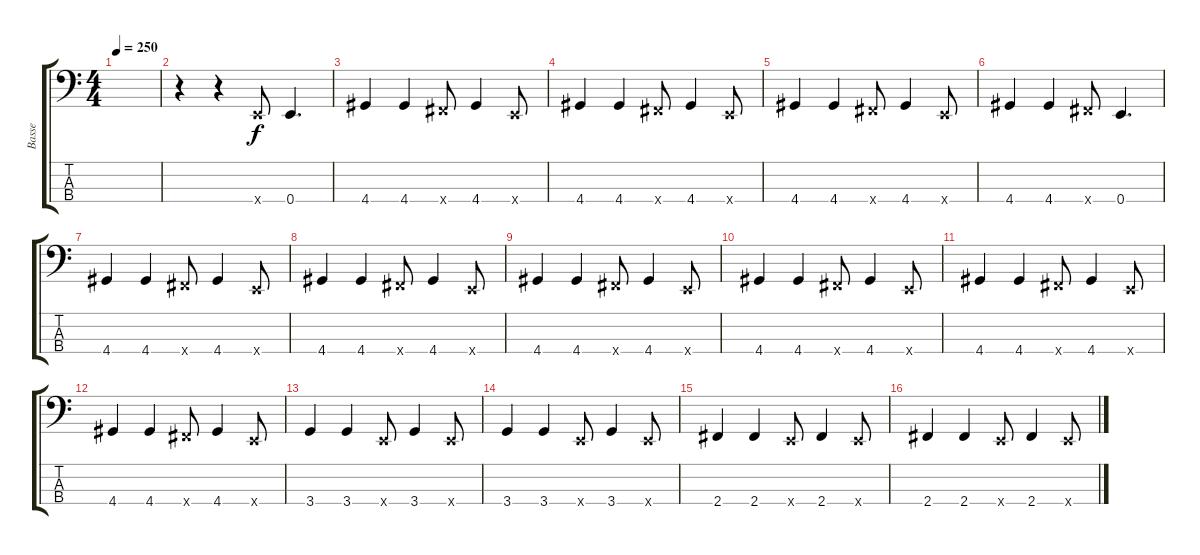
\track ("Basse" "Basse") {instrument electricbasspick}
\staff {score tabs}
\tuning (G2 D2 A1 E1) {hide}
\ts (4 4)
\tempo 250
\clef f4
\ks c
|
r.4 r.4 0.4{x}.8 0.4.4{d} |
4.4.4 4.4.4 2.4{x}.8 4.4.4 0.4{x}.8 |
4.4.4 4.4.4 2.4{x}.8 4.4.4 0.4{x}.8 |
4.4.4 4.4.4 2.4{x}.8 4.4.4 0.4{x}.8 |
4.4.4 4.4.4 2.4{x}.8 0.4.4{d} |
4.4.4 4.4.4 2.4{x}.8 4.4.4 0.4{x}.8 |
4.4.4 4.4.4 2.4{x}.8 4.4.4 0.4{x}.8 |
4.4.4 4.4.4 2.4{x}.8 4.4.4 0.4{x}.8 |
4.4.4 4.4.4 2.4{x}.8 4.4.4 0.4{x}.8 |
4.4.4 4.4.4 2.4{x}.8 4.4.4 0.4{x}.8 |
4.4.4 4.4.4 2.4{x}.8 4.4.4 0.4{x}.8 |
3.4.4 3.4.4 0.4{x}.8 3.4.4 0.4{x}.8 |
3.4.4 3.4.4 0.4{x}.8 3.4.4 0.4{x}.8 |
2.4.4 2.4.4 0.4{x}.8 2.4.4 0.4{x}.8 |
2.4.4 2.4.4 0.4{x}.8 2.4.4 0.4{x}.8
